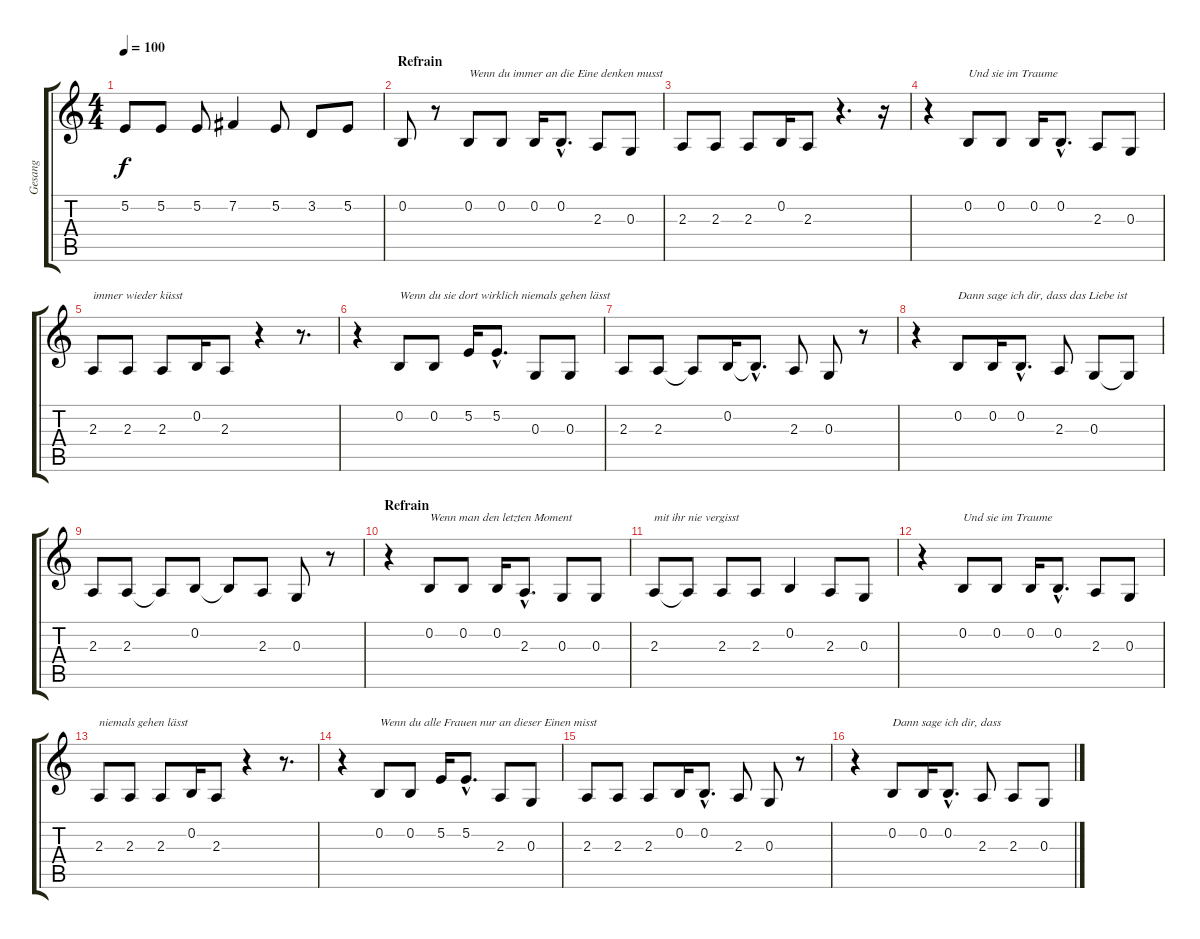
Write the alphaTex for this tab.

\track ("Gesang" "Gesang") {instrument tenorsax}
\staff {score tabs}
\tuning (E4 B3 G3 D3 A2 E2) {hide}
\ts (4 4)
\tempo 100
\clef g2
\ks c
5.2.8{dy f} 5.2.8 5.2.8 7.2.4 5.2.8 3.2.8 5.2.8 |
\section ("" "Refrain")
0.2.8 r.8 0.2.8{txt "Wenn du immer an die Eine denken musst"} 0.2.8 0.2.16 0.2{hac}.8{d} 2.3.8 0.3.8 |
2.3.8 2.3.8 2.3.8 0.2.16 2.3.8 r.4{d} r.16 |
r.4 0.2.8{txt "Und sie im Traume"} 0.2.8 0.2.16 0.2{hac}.8{d} 2.3.8 0.3.8 |
2.3.8{txt "immer wieder küsst"} 2.3.8 2.3.8 0.2.16 2.3.8 r.4 r.8{d} |
r.4 0.2.8{txt "Wenn du sie dort wirklich niemals gehen lässt"} 0.2.8 5.2.16 5.2{hac}.8{d} 0.3.8 0.3.8 |
2.3.8 2.3.8 2.3{t}.8 0.2.16 0.2{hac t}.8{d} 2.3.8 0.3.8 r.8 |
r.4 0.2.8{txt "Dann sage ich dir, dass das Liebe ist"} 0.2.16 0.2{hac}.8{d} 2.3.8 0.3.8 0.3{t}.8 |
2.3.8 2.3.8 2.3{t}.8 0.2.8 0.2{t}.8 2.3.8 0.3.8 r.8 |
\section ("" "Refrain")
r.4 0.2.8{txt "Wenn man den letzten Moment"} 0.2.8 0.2.16 2.3{hac}.8{d} 0.3.8 0.3.8 |
2.3.8{txt "mit ihr nie vergisst"} 2.3{t}.8 2.3.8 2.3.8 0.2.4 2.3.8 0.3.8 |
r.4 0.2.8{txt "Und sie im Traume"} 0.2.8 0.2.16 0.2{hac}.8{d} 2.3.8 0.3.8 |
2.3.8{txt "niemals gehen lässt"} 2.3.8 2.3.8 0.2.16 2.3.8 r.4 r.8{d} |
r.4 0.2.8{txt "Wenn du alle Frauen nur an dieser Einen misst"} 0.2.8 5.2.16 5.2{hac}.8{d} 2.3.8 0.3.8 |
2.3.8 2.3.8 2.3.8 0.2.16 0.2{hac}.8{d} 2.3.8 0.3.8 r.8 |
r.4 0.2.8{txt "Dann sage ich dir, dass "} 0.2.16 0.2{hac}.8{d} 2.3.8 2.3.8 0.3.8
